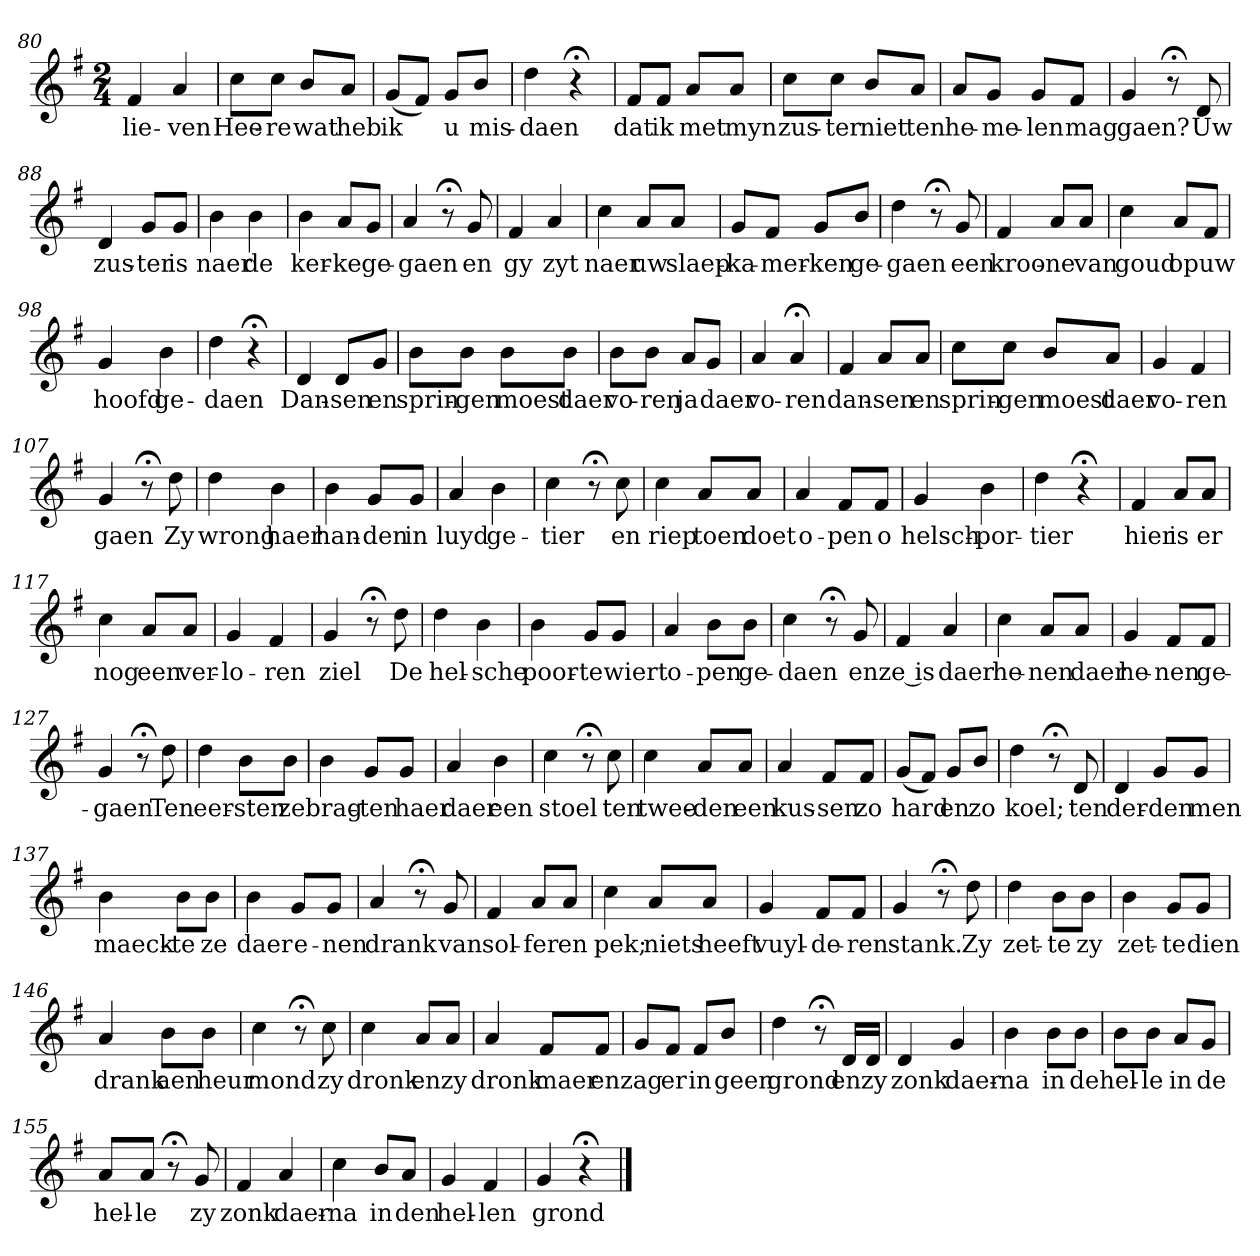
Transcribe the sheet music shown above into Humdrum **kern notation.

**kern	**text
*part1	*part1
*staff1	*staff1
*k[f#]	*
*G:	*
*M2/4	*
=80	=80
4f#	lie-
4a	-ven
=81	=81
8ccL	Hee-
8ccJ	-re
8bL	wat
8aJ	heb
=82	=82
(8gL	ik
8f#J)	.
8gL	u
8bJ	mis-
=83	=83
4dd	-daen
4r;<	.
=84	=84
8f#L	dat
8f#J	ik
8aL	met
8aJ	myn
=85	=85
8ccL	zus-
8ccJ	-ter
8bL	niet
8aJ	ten
=86	=86
8aL	he-
8gJ	-me-
8gL	-len
8f#J	mag
=87	=87
4g	gaen?
8r;<	.
8d	Uw
=88	=88
4d	zus-
8gL	-ter
8gJ	is
=89	=89
4b	naer
4b	de
=90	=90
4b	ker-
8aL	-ke
8gJ	ge-
=91	=91
4a	-gaen
8r;<	.
8g	en
=92	=92
4f#	gy
4a	zyt
=93	=93
4cc	naer
8aL	uw
8aJ	slaep-
=94	=94
8gL	-ka-
8f#J	-mer-
8gL	-ken
8bJ	ge-
=95	=95
4dd	-gaen
8r;<	.
8g	een
=96	=96
4f#	kroo-
8aL	-ne
8aJ	van
=97	=97
4cc	goud
8aL	op
8f#J	uw
=98	=98
4g	hoofd
4b	ge-
=99	=99
4dd	-daen
4r;<	.
=100	=100
4d	Dan-
8dL	-sen
8gJ	en
=101	=101
8bL	sprin-
8bJ	-gen
8bL	moest
8bJ	daer
=102	=102
8bL	vo-
8bJ	-ren
8aL	ja
8gJ	daer
=103	=103
4a	vo-
4a;<	-ren
=104	=104
4f#	dan-
8aL	-sen
8aJ	en
=105	=105
8ccL	sprin-
8ccJ	-gen
8bL	moest
8aJ	daer
=106	=106
4g	vo-
4f#	-ren
=107	=107
4g	gaen
8r;<	.
8dd	Zy
=108	=108
4dd	wrong
4b	haer
=109	=109
4b	han-
8gL	-den
8gJ	in
=110	=110
4a	luyd
4b	ge-
=111	=111
4cc	-tier
8r;<	.
8cc	en
=112	=112
4cc	riep
8aL	toen
8aJ	doet
=113	=113
4a	o-
8f#L	-pen
8f#J	o
=114	=114
4g	helsch-
4b	-por-
=115	=115
4dd	-tier
4r;<	.
=116	=116
4f#	hier
8aL	is
8aJ	er
=117	=117
4cc	nog
8aL	een
8aJ	ver-
=118	=118
4g	-lo-
4f#	-ren
=119	=119
4g	ziel
8r;<	.
8dd	De
=120	=120
4dd	hel-
4b	-sche
=121	=121
4b	poor-
8gL	-te
8gJ	wiert
=122	=122
4a	o-
8bL	-pen
8bJ	ge-
=123	=123
4cc	-daen
8r;<	.
8g	en
=124	=124
4f#	ze is
4a	daer
=125	=125
4cc	he-
8aL	-nen
8aJ	daer
=126	=126
4g	he-
8f#L	-nen
8f#J	ge-
=127	=127
4g	-gaen
8r;<	.
8dd	Ten
=128	=128
4dd	eer-
8bL	-sten
8bJ	ze
=129	=129
4b	brag-
8gL	-ten
8gJ	haer
=130	=130
4a	daer
4b	een
=131	=131
4cc	stoel
8r;<	.
8cc	ten
=132	=132
4cc	twee-
8aL	-den
8aJ	een
=133	=133
4a	kus-
8f#L	-sen
8f#J	zo
=134	=134
(8gL	hard
8f#J)	.
8gL	en
8bJ	zo
=135	=135
4dd	koel;
8r;<	.
8d	ten
=136	=136
4d	der-
8gL	-den
8gJ	men
=137	=137
4b	maeck-
8bL	-te
8bJ	ze
=138	=138
4b	daer
8gL	e-
8gJ	-nen
=139	=139
4a	drank
8r;<	.
8g	van
=140	=140
4f#	sol-
8aL	-fer
8aJ	en
=141	=141
4cc	pek;
8aL	niets
8aJ	heeft
=142	=142
4g	vuyl-
8f#L	-de-
8f#J	-ren
=143	=143
4g	stank.
8r;<	.
8dd	Zy
=144	=144
4dd	zet-
8bL	-te
8bJ	zy
=145	=145
4b	zet-
8gL	-te
8gJ	dien
=146	=146
4a	drank
8bL	aen
8bJ	heur
=147	=147
4cc	mond
8r;<	.
8cc	zy
=148	=148
4cc	dronk
8aL	en
8aJ	zy
=149	=149
4a	dronk
8f#L	maer
8f#J	en
=150	=150
8gL	zag
8f#J	er
8f#L	in
8bJ	geen
=151	=151
4dd	grond
8r;<	.
16dLL	en
16dJJ	zy
=152	=152
4d	zonk
4g	daer-
=153	=153
4b	-na
8bL	in
8bJ	de
=154	=154
8bL	hel-
8bJ	-le
8aL	in
8gJ	de
=155	=155
8aL	hel-
8aJ	-le
8r;<	.
8g	zy
=156	=156
4f#	zonk
4a	daer-
=157	=157
4cc	-na
8bL	in
8aJ	den
=158	=158
4g	hel-
4f#	-len
=159	=159
4g	grond
4r;<	.
==	==
*-	*-
